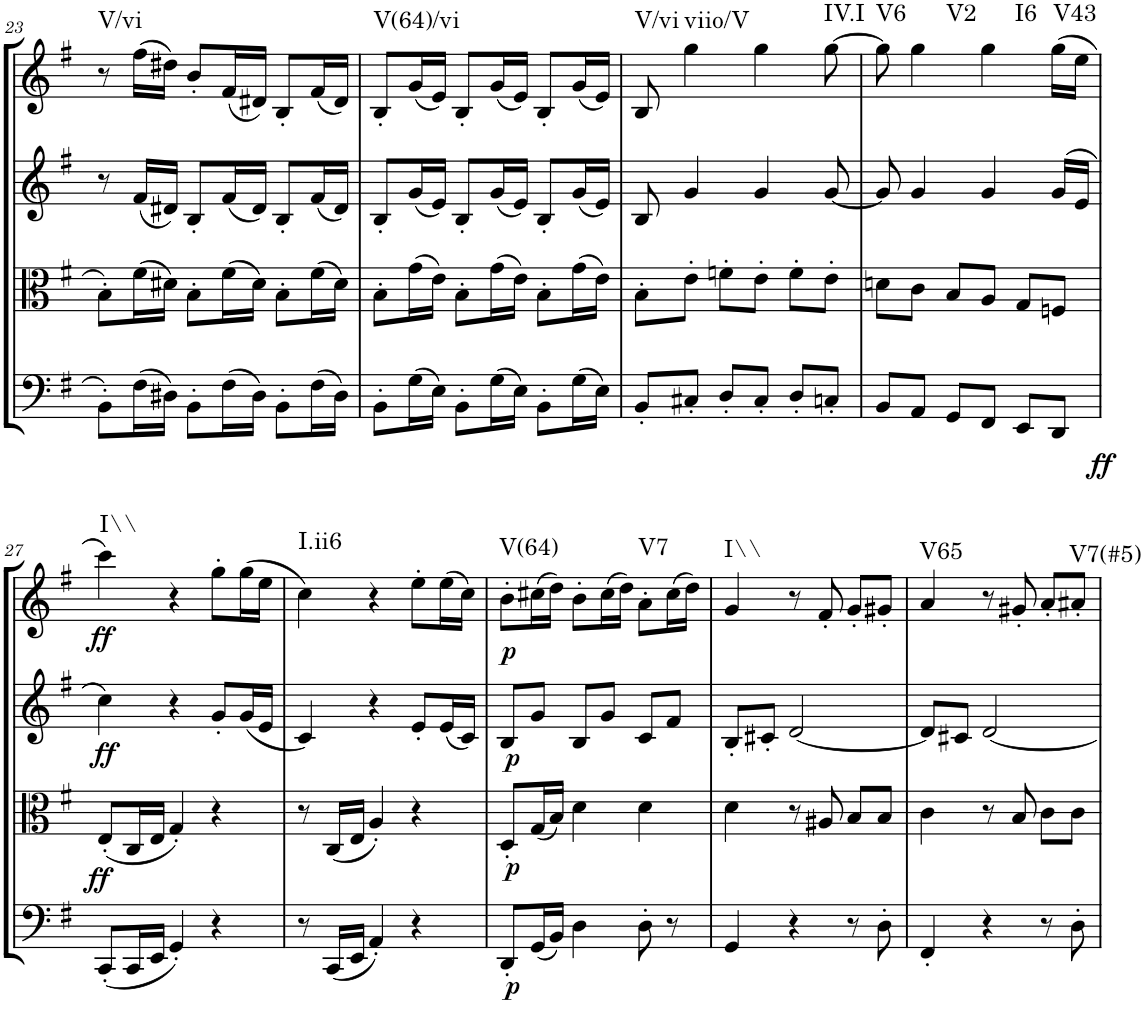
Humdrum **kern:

**kern	**dynam	**kern	**dynam	**kern	**dynam	**kern	**dynam	**harte
*part4	*part4	*part3	*part3	*part2	*part2	*part1	*part1	*part1
*staff4	*staff4	*staff3	*staff3	*staff2	*staff2	*staff1	*staff1	*
*I"Cello	*	*I"Viola	*	*I"2nd Violin	*	*I"1st Violin	*	*
*	*	*I'Vla	*	*I'Vln	*	*I'Vln	*	*
!!LO:PB:g=z
*clefF4	*	*clefC3	*	*clefG2	*	*clefG2	*	*
*k[f#]	*	*k[f#]	*	*k[f#]	*	*k[f#]	*	*
*G:	*	*G:	*	*G:	*	*G:	*	*
*M3/4	*	*M3/4	*	*M3/4	*	*M3/4	*	*
=23	=23	=23	=23	=23	=23	=23	=23	=23
!	!	!	!	!	!	!	!	!LO:H:kt=V/vi
8BB'\L	.	8B'\L	.	8r	.	8r	.	N
(16F#\L	.	(16f#\L	.	(16f#/LL	.	(16ff#\LL	.	.
16D#X\JJ)	.	16d#X\JJ)	.	16d#X/JJ)	.	16dd#X\JJ)	.	.
8BB'\L	.	8B'\L	.	8B'/L	.	8b'/L	.	.
(16F#\L	.	(16f#\L	.	(16f#/L	.	(16f#/L	.	.
16D#\JJ)	.	16d#\JJ)	.	16d#/JJ)	.	16d#X/JJ)	.	.
8BB'\L	.	8B'\L	.	8B'/L	.	8B'/L	.	.
(16F#\L	.	(16f#\L	.	(16f#/L	.	(16f#/L	.	.
16D#\JJ)	.	16d#\JJ)	.	16d#/JJ)	.	16d#/JJ)	.	.
=24	=24	=24	=24	=24	=24	=24	=24	=24
!	!	!	!	!	!	!	!	!LO:H:kt=V(64)/vi
8BB'\L	.	8B'\L	.	8B'/L	.	8B'/L	.	N
(16G\L	.	(16g\L	.	(16g/L	.	(16g/L	.	.
16E\JJ)	.	16e\JJ)	.	16e/JJ)	.	16e/JJ)	.	.
8BB'\L	.	8B'\L	.	8B'/L	.	8B'/L	.	.
(16G\L	.	(16g\L	.	(16g/L	.	(16g/L	.	.
16E\JJ)	.	16e\JJ)	.	16e/JJ)	.	16e/JJ)	.	.
8BB'\L	.	8B'\L	.	8B'/L	.	8B'/L	.	.
(16G\L	.	(16g\L	.	(16g/L	.	(16g/L	.	.
16E\JJ)	.	16e\JJ)	.	16e/JJ)	.	16e/JJ)	.	.
=25	=25	=25	=25	=25	=25	=25	=25	=25
!	!	!	!	!	!	!	!	!LO:H:kt=V/vi
8BB'/L	.	8B'\L	.	8B/	.	8B/	.	N
!	!	!	!	!	!	!	!	!LO:H:kt=viio/V
8C#X'/J	.	8e'\J	.	4g/	.	4gg\	.	N
8D'/L	.	8fn'\L	.	.	.	.	.	.
8C#'/J	.	8e'\J	.	4g/	.	4gg\	.	.
8D'/L	.	8f'\L	.	.	.	.	.	.
!	!	!	!	!	!	!	!	!LO:H:kt=IV.I
8Cn'/J	.	8e'\J	.	[8g/	.	[8gg\	.	N
=26	=26	=26	=26	=26	=26	=26	=26	=26
!	!	!	!	!	!	!	!	!LO:H:kt=V6
8BB/L	.	8dn\L	.	8g/]	.	8gg\]	.	N
!	!	!	!	!	!	!	!	!LO:H:kt=V2
8AA/J	.	8c\J	.	4g/	.	4gg\	.	N
8GG/L	.	8B/L	.	.	.	.	.	.
!	!	!	!	!	!	!	!	!LO:H:kt=I6
8FF#/J	.	8A/J	.	4g/	.	4gg\	.	N
8EE/L	.	8G/L	.	.	.	.	.	.
!	!LO:DY:b	!	!	!	!	!	!	!LO:H:kt=V43
8DD/J	ff	8Fn/J	.	(16g/LL	.	(16gg\LL	.	N
.	.	.	.	16e/JJ	.	16ee\JJ	.	.
!!LO:LB:g=z
=27	=27	=27	=27	=27	=27	=27	=27	=27
!	!LO:DY:a	!	!	!	!LO:DY:b	!	!LO:DY:b	!LO:H:kt=I\\
(8CC'/L	ff	(8E'/L	.	4cc\)	ff	4ccc\)	ff	N
16CC/L	.	16C/L	.	.	.	.	.	.
16EE/JJ	.	16E/JJ	.	.	.	.	.	.
4GG'/)	.	4G'/)	.	4r	.	4r	.	.
4r	.	4r	.	8g'/L	.	8gg'\L	.	.
.	.	.	.	(16g/L	.	(16gg\L	.	.
.	.	.	.	16e/JJ	.	16ee\JJ	.	.
=28	=28	=28	=28	=28	=28	=28	=28	=28
!	!	!	!	!	!	!	!	!LO:H:kt=I.ii6
8r	.	8r	.	4c/)	.	4cc\)	.	N
(16CC/LL	.	(16C/LL	.	.	.	.	.	.
16EE/JJ	.	16E/JJ	.	.	.	.	.	.
4AA'/)	.	4A'/)	.	4r	.	4r	.	.
4r	.	4r	.	8e'/L	.	8ee'\L	.	.
.	.	.	.	(16e/L	.	(16ee\L	.	.
.	.	.	.	16c/JJ)	.	16cc\JJ)	.	.
=29	=29	=29	=29	=29	=29	=29	=29	=29
!	!LO:DY:b	!	!LO:DY:b	!	!LO:DY:b	!	!LO:DY:b	!LO:H:kt=V(64)
8DD'/L	p	8D'/L	p	8B/L	p	8b'\L	p	N
(16GG/L	.	(16G/L	.	8g/J	.	(16cc#X\L	.	.
16BB/JJ)	.	16B/JJ)	.	.	.	16dd\JJ)	.	.
4D\	.	4d\	.	8B/L	.	8b'\L	.	.
.	.	.	.	8g/J	.	(16cc#\L	.	.
.	.	.	.	.	.	16dd\JJ)	.	.
!	!	!	!	!	!	!	!	!LO:H:kt=V7
8D'\	.	4d\	.	8c/L	.	8a'\L	.	N
8r	.	.	.	8f#/J	.	(16cc#\L	.	.
.	.	.	.	.	.	16dd\JJ)	.	.
=30	=30	=30	=30	=30	=30	=30	=30	=30
!	!	!	!	!	!	!	!	!LO:H:kt=I\\
4GG/	.	4d\	.	8B'/L	.	4g/	.	N
.	.	.	.	8c#X'/J	.	.	.	.
4r	.	8r	.	[2d/	.	8r	.	.
.	.	8A#X/	.	.	.	8f#'/	.	.
8r	.	8B/L	.	.	.	8g'/L	.	.
8D'\	.	8B/J	.	.	.	8g#X'/J	.	.
=31	=31	=31	=31	=31	=31	=31	=31	=31
!	!	!	!	!	!	!	!	!LO:H:kt=V65
4FF#'/	.	4c\	.	8d/L]	.	4a/	.	N
.	.	.	.	8c#X/J	.	.	.	.
4r	.	8r	.	[2d/	.	8r	.	.
.	.	8B/	.	.	.	8g#X'/	.	.
8r	.	8c\L	.	.	.	8a'/L	.	.
!	!	!	!	!	!	!	!	!LO:H:kt=V7(#5)
8D'\	.	8c\J	.	.	.	8a#X'/J	.	N
=	=	=	=	=	=	=	=	=
*-	*-	*-	*-	*-	*-	*-	*-	*-
